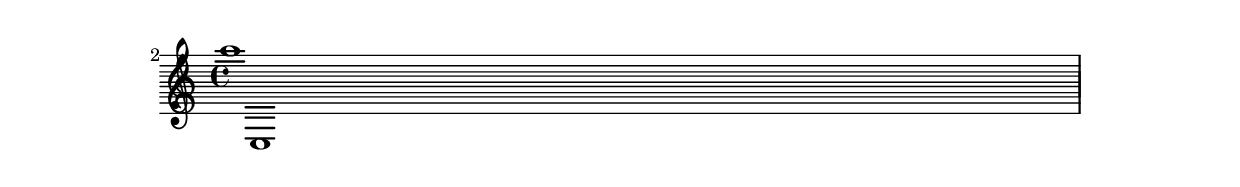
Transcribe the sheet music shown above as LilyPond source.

%% Generated by lilypond-book
%% Options: [exampleindent=10.16\mm,indent=0\mm,line-width=160\mm]
\include "lilypond-book-preamble.ly"


% ****************************************************************
% Start cut-&-pastable-section
% ****************************************************************



\paper {
  indent = 0\mm
  line-width = 160\mm
  % offset the left padding, also add 1mm as lilypond creates cropped
  % images with a little space on the right
  line-width = #(- line-width (* mm  3.000000) (* mm 1))
}

\layout {
  
}





% ****************************************************************
% ly snippet:
% ****************************************************************
\sourcefilename "/home/gub/NewGub/gub/target/linux-x86/src/lilypond-git.sv.gnu.org--lilypond.git-release-unstable/input/regression/system-overstrike.ly"
\sourcefileline 0
\version "2.16.0"

\header {
  texidoc = "By setting the padding between systems to a negative
value, it is possible to eliminate the anti-collision constraints.
"
}

\book {
  \paper {
    ragged-bottom = ##t
    system-system-spacing = #'((basic-distance . 1) (padding . -10))
  }

  {
    c1 \break
    c'''1
  }
}



% ****************************************************************
% end ly snippet
% ****************************************************************
